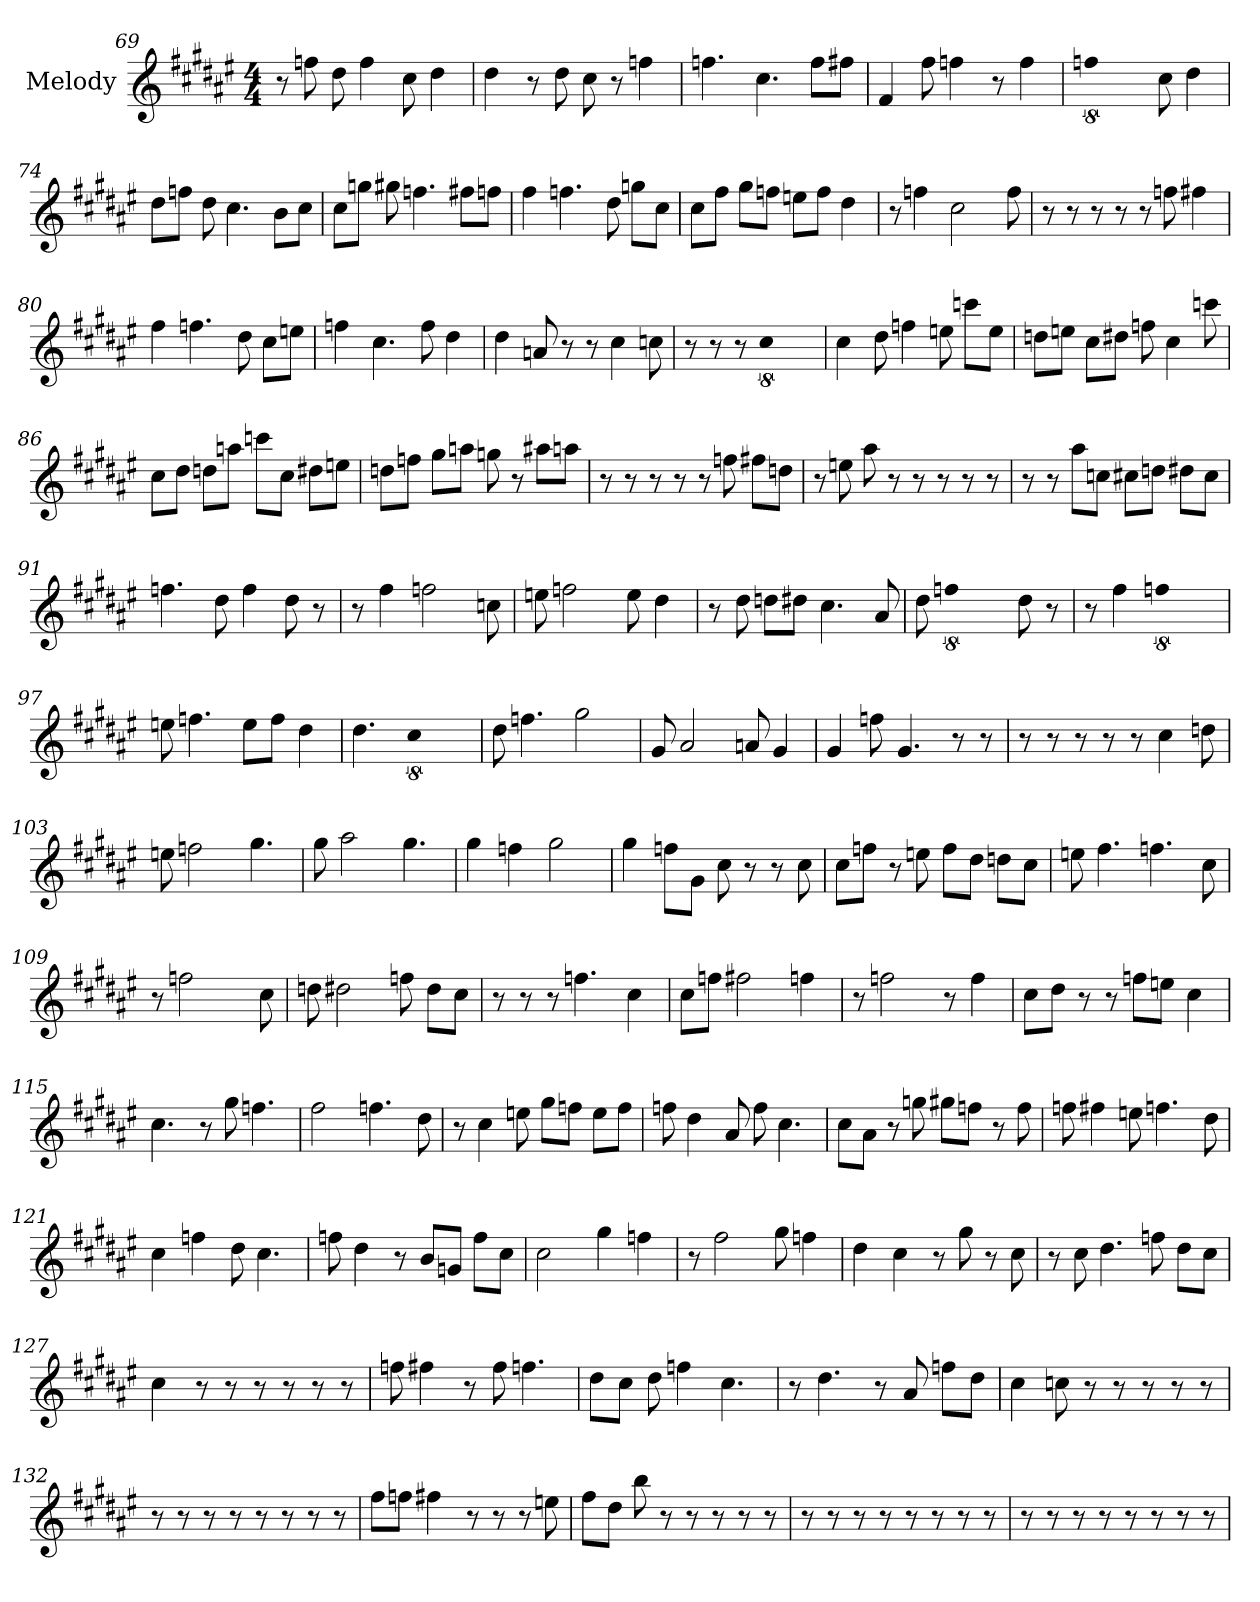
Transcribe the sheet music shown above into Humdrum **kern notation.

**kern
*part1
*staff1
*I"Melody
*clefG2
*k[f#c#g#d#a#e#]
*F#:
*M4/4
=69
8r
8ff
8dd#
4ff
8cc#
4dd#
=70
4dd#
8r
8dd#
8cc#
8r
4ff
=71
4.ff
4.cc#
8ff\L
8ff#\J
=72
4f#
8ff#
4ff
8r
4ff
=73
!LO:N:vis=2
8%5ff
8cc#
4dd#
=74
8dd#\L
8ff\J
8dd#
4.cc#
8b\L
8cc#\J
=75
8cc#\L
8gg\J
8gg#
4.ff
8ff#\L
8ff\J
=76
4ff#
4.ff
8dd#
8gg\L
8cc#\J
=77
8cc#\L
8ff#\J
8gg#\L
8ff\J
8ee\L
8ff\J
4dd#
=78
8r
4ff
2cc#
8ff
=79
8r
8r
8r
8r
8r
8ff
4ff#
=80
4ff#
4.ff
8dd#
8cc#\L
8ee\J
=81
4ff
4.cc#
8ff
4dd#
=82
4dd#
8a
8r
8r
4cc#
8cc
=83
8r
8r
8r
!LO:N:vis=2
8%5cc#
=84
4cc#
8dd#
4ff
8ee
8ccc\L
8ee\J
=85
8dd\L
8ee\J
8cc#\L
8dd#\J
8ff
4cc#
8ccc
=86
8cc#\L
8dd#\J
8dd\L
8aa\J
8ccc\L
8cc#\J
8dd#\L
8ee\J
=87
8dd\L
8ff\J
8gg#\L
8aa\J
8gg
8r
8aa#\L
8aa\J
=88
8r
8r
8r
8r
8r
8ff
8ff#\L
8dd\J
=89
8r
8ee
8aa#
8r
8r
8r
8r
8r
=90
8r
8r
8aa#\L
8cc\J
8cc#\L
8dd\J
8dd#\L
8cc#\J
=91
4.ff
8dd#
4ff
8dd#
8r
=92
8r
4ff#
2ff
8cc
=93
8ee
2ff
8ee
4dd#
=94
8r
8dd#
8dd\L
8dd#\J
4.cc#
8a#
=95
8dd#
!LO:N:vis=2
8%5ff
8dd#
8r
=96
8r
4ff#
!LO:N:vis=2
8%5ff
=97
8ee
4.ff
8ee\L
8ff\J
4dd#
=98
4.dd#
!LO:N:vis=2
8%5cc#
=99
8dd#
4.ff
2gg#
=100
8g#
2a#
8a
4g#
=101
4g#
8ff
4.g#
8r
8r
=102
8r
8r
8r
8r
8r
4cc#
8dd
=103
8ee
2ff
4.gg#
=104
8gg#
2aa#
4.gg#
=105
4gg#
4ff
2gg#
=106
4gg#
8ff\L
8g#\J
8cc#
8r
8r
8cc#
=107
8cc#\L
8ff\J
8r
8ee
8ff\L
8dd#\J
8dd\L
8cc#\J
=108
8ee
4.ff#
4.ff
8cc#
=109
8r
!LO:N:vis=2
2.ff
8cc#
=110
8dd
2dd#
8ff
8dd#\L
8cc#\J
=111
8r
8r
8r
4.ff
4cc#
=112
8cc#\L
8ff\J
2ff#
4ff
=113
8r
2ff
8r
4ff
=114
8cc#\L
8dd#\J
8r
8r
8ff\L
8ee\J
4cc#
=115
4.cc#
8r
8gg#
4.ff
=116
2ff#
4.ff
8dd#
=117
8r
4cc#
8ee
8gg#\L
8ff\J
8ee\L
8ff\J
=118
8ff
4dd#
8a#
8ff
4.cc#
=119
8cc#\L
8a#\J
8r
8gg
8gg#\L
8ff\J
8r
8ff
=120
8ff
4ff#
8ee
4.ff
8dd#
=121
4cc#
4ff
8dd#
4.cc#
=122
8ff
4dd#
8r
8b/L
8g/J
8ff\L
8cc#\J
=123
2cc#
4gg#
4ff
=124
8r
2ff#
8gg#
4ff
=125
4dd#
4cc#
8r
8gg#
8r
8cc#
=126
8r
8cc#
4.dd#
8ff
8dd#\L
8cc#\J
=127
4cc#
8r
8r
8r
8r
8r
8r
=128
8ff
4ff#
8r
8ff#
4.ff
=129
8dd#\L
8cc#\J
8dd#
4ff
4.cc#
=130
8r
4.dd#
8r
8a#
8ff\L
8dd#\J
=131
4cc#
8cc
8r
8r
8r
8r
8r
=132
8r
8r
8r
8r
8r
8r
8r
8r
=133
8ff#\L
8ff\J
4ff#
8r
8r
8r
8ee
=134
8ff#\L
8dd#\J
8bb
8r
8r
8r
8r
8r
=135
8r
8r
8r
8r
8r
8r
8r
8r
=136
8r
8r
8r
8r
8r
8r
8r
8r
=
*-
